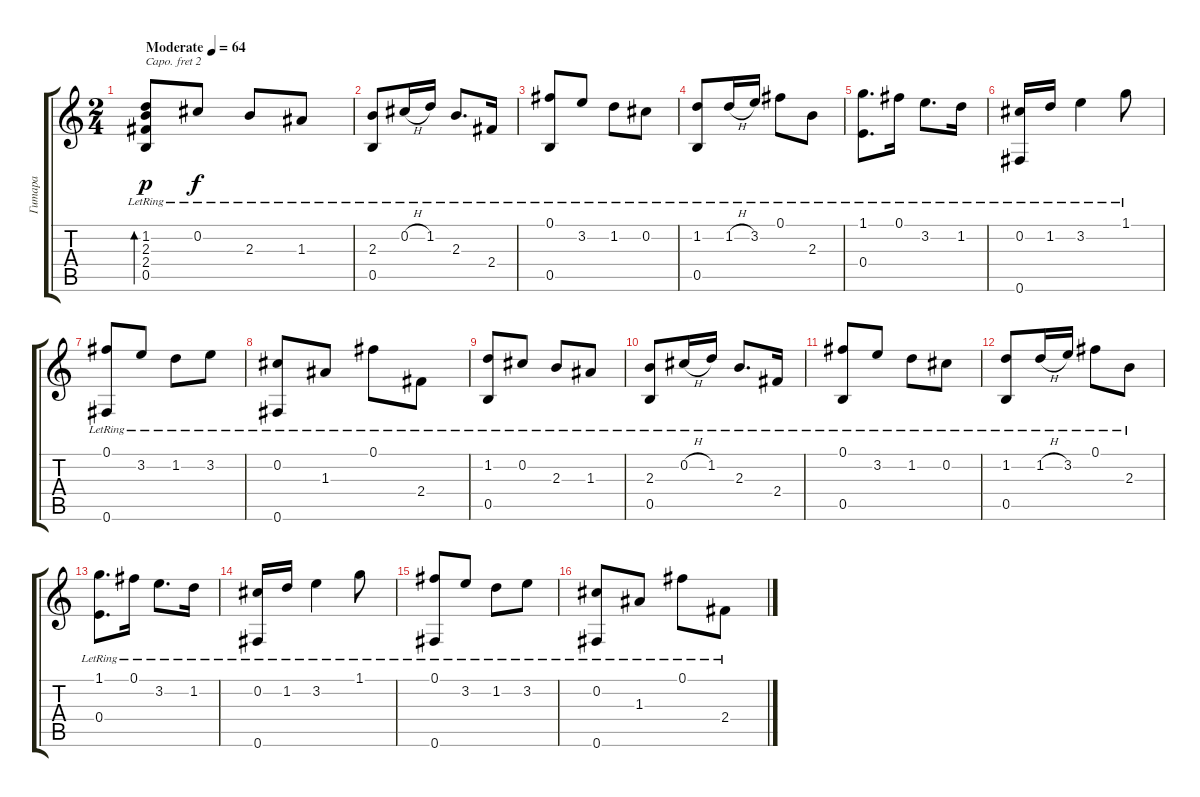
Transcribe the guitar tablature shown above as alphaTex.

\track ("Гитара" "Гитара") {instrument acousticguitarsteel}
\staff {score tabs}
\capo 2
\tuning (E4 B3 G3 D3 A2 E2) {hide}
\ts (2 4)
\tempo (64 "Moderate")
\clef g2
\ks c
(1.2{lr} 2.3{lr} 2.4{lr} 0.5{lr}).8{bd 480 dy p instrument acousticguitarsteel} 0.2{lr}.8{dy f} 2.3{lr}.8 1.3{lr}.8 |
(2.3{lr} 0.5{lr}).8 0.2{h lr}.16 1.2{lr}.16 2.3{lr}.8{d} 2.4{lr}.16 |
(0.1{lr} 0.5{lr}).8 3.2{lr}.8 1.2{lr}.8 0.2{lr}.8 |
(1.2{lr} 0.5{lr}).8 1.2{h lr}.16 3.2{lr}.16 0.1{lr}.8 2.3{lr}.8 |
(1.1{lr} 0.4{lr}).8{d} 0.1{lr}.16 3.2{lr}.8{d} 1.2{lr}.16 |
(0.2{lr} 0.6{lr}).16 1.2{lr}.16 3.2{lr}.4 1.1{lr}.8 |
(0.1{lr} 0.6{lr}).8 3.2{lr}.8 1.2{lr}.8 3.2{lr}.8 |
(0.2{lr} 0.6{lr}).8 1.3{lr}.8 0.1{lr}.8 2.4{lr}.8 |
(1.2{lr} 0.5{lr}).8 0.2{lr}.8 2.3{lr}.8 1.3{lr}.8 |
(2.3{lr} 0.5{lr}).8 0.2{h lr}.16 1.2{lr}.16 2.3{lr}.8{d} 2.4{lr}.16 |
(0.1{lr} 0.5{lr}).8 3.2{lr}.8 1.2{lr}.8 0.2{lr}.8 |
(1.2{lr} 0.5{lr}).8 1.2{h lr}.16 3.2{lr}.16 0.1{lr}.8 2.3{lr}.8 |
(1.1{lr} 0.4{lr}).8{d} 0.1{lr}.16 3.2{lr}.8{d} 1.2{lr}.16 |
(0.2{lr} 0.6{lr}).16 1.2{lr}.16 3.2{lr}.4 1.1{lr}.8 |
(0.1{lr} 0.6{lr}).8 3.2{lr}.8 1.2{lr}.8 3.2{lr}.8 |
(0.2{lr} 0.6{lr}).8 1.3{lr}.8 0.1{lr}.8 2.4{lr}.8
